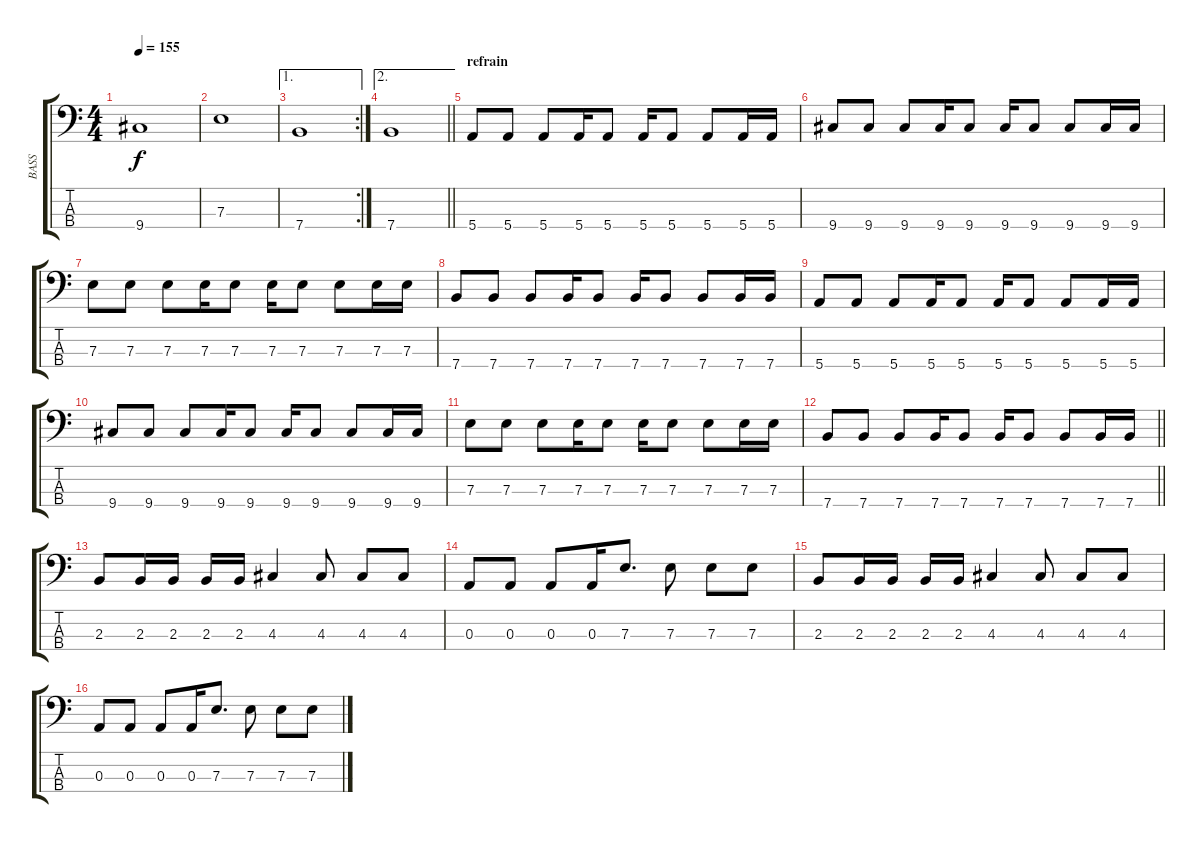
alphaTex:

\track ("BASS" "BASS") {instrument electricbassfinger}
\staff {score tabs}
\tuning (G2 D2 A1 E1) {hide}
\ts (4 4)
\tempo 155
\clef f4
\ks c
9.4.1{dy f} |
7.3.1 |
\ae 1
\rc 2
7.4.1 |
\ae 2
\barLineRight lightlight
7.4.1 |
\section ("" "refrain")
5.4.8 5.4.8 5.4.8 5.4.16 5.4.8 5.4.16 5.4.8 5.4.8 5.4.16 5.4.16 |
9.4.8 9.4.8 9.4.8 9.4.16 9.4.8 9.4.16 9.4.8 9.4.8 9.4.16 9.4.16 |
7.3.8 7.3.8 7.3.8 7.3.16 7.3.8 7.3.16 7.3.8 7.3.8 7.3.16 7.3.16 |
7.4.8 7.4.8 7.4.8 7.4.16 7.4.8 7.4.16 7.4.8 7.4.8 7.4.16 7.4.16 |
5.4.8 5.4.8 5.4.8 5.4.16 5.4.8 5.4.16 5.4.8 5.4.8 5.4.16 5.4.16 |
9.4.8 9.4.8 9.4.8 9.4.16 9.4.8 9.4.16 9.4.8 9.4.8 9.4.16 9.4.16 |
7.3.8 7.3.8 7.3.8 7.3.16 7.3.8 7.3.16 7.3.8 7.3.8 7.3.16 7.3.16 |
\barLineRight lightlight
7.4.8 7.4.8 7.4.8 7.4.16 7.4.8 7.4.16 7.4.8 7.4.8 7.4.16 7.4.16 |
\section ("" "")
2.3.8 2.3.16 2.3.16 2.3.16 2.3.16 4.3.4 4.3.8 4.3.8 4.3.8 |
0.3.8 0.3.8 0.3.8 0.3.16 7.3.8{d} 7.3.8 7.3.8 7.3.8 |
2.3.8 2.3.16 2.3.16 2.3.16 2.3.16 4.3.4 4.3.8 4.3.8 4.3.8 |
0.3.8 0.3.8 0.3.8 0.3.16 7.3.8{d} 7.3.8 7.3.8 7.3.8
